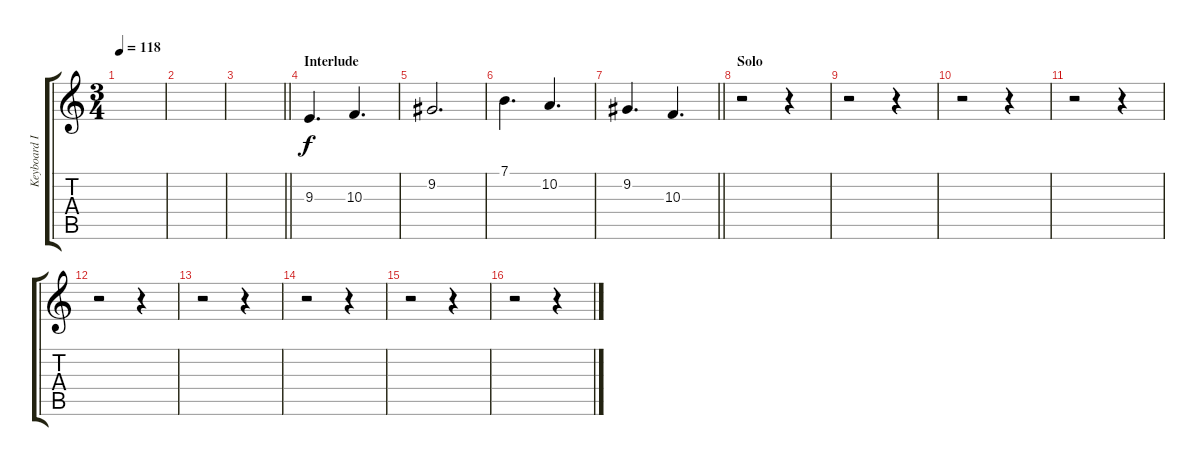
\track ("Keyboard II" "Keyboard I") {instrument shamisen}
\staff {score tabs}
\tuning (E4 B3 G3 D3 A2 E2) {hide}
\ts (3 4)
\tempo 118
\clef g2
\ks c
|
|
\barLineRight lightlight
|
\section ("" "Interlude")
9.3.4{d} 10.3.4{d} |
9.2.2{d} |
7.1.4{d} 10.2.4{d} |
\barLineRight lightlight
9.2.4{d} 10.3.4{d} |
\section ("" "Solo")
r.2 r.4 |
r.2 r.4 |
r.2 r.4 |
r.2 r.4 |
r.2 r.4 |
r.2 r.4 |
r.2 r.4 |
r.2 r.4 |
r.2 r.4
